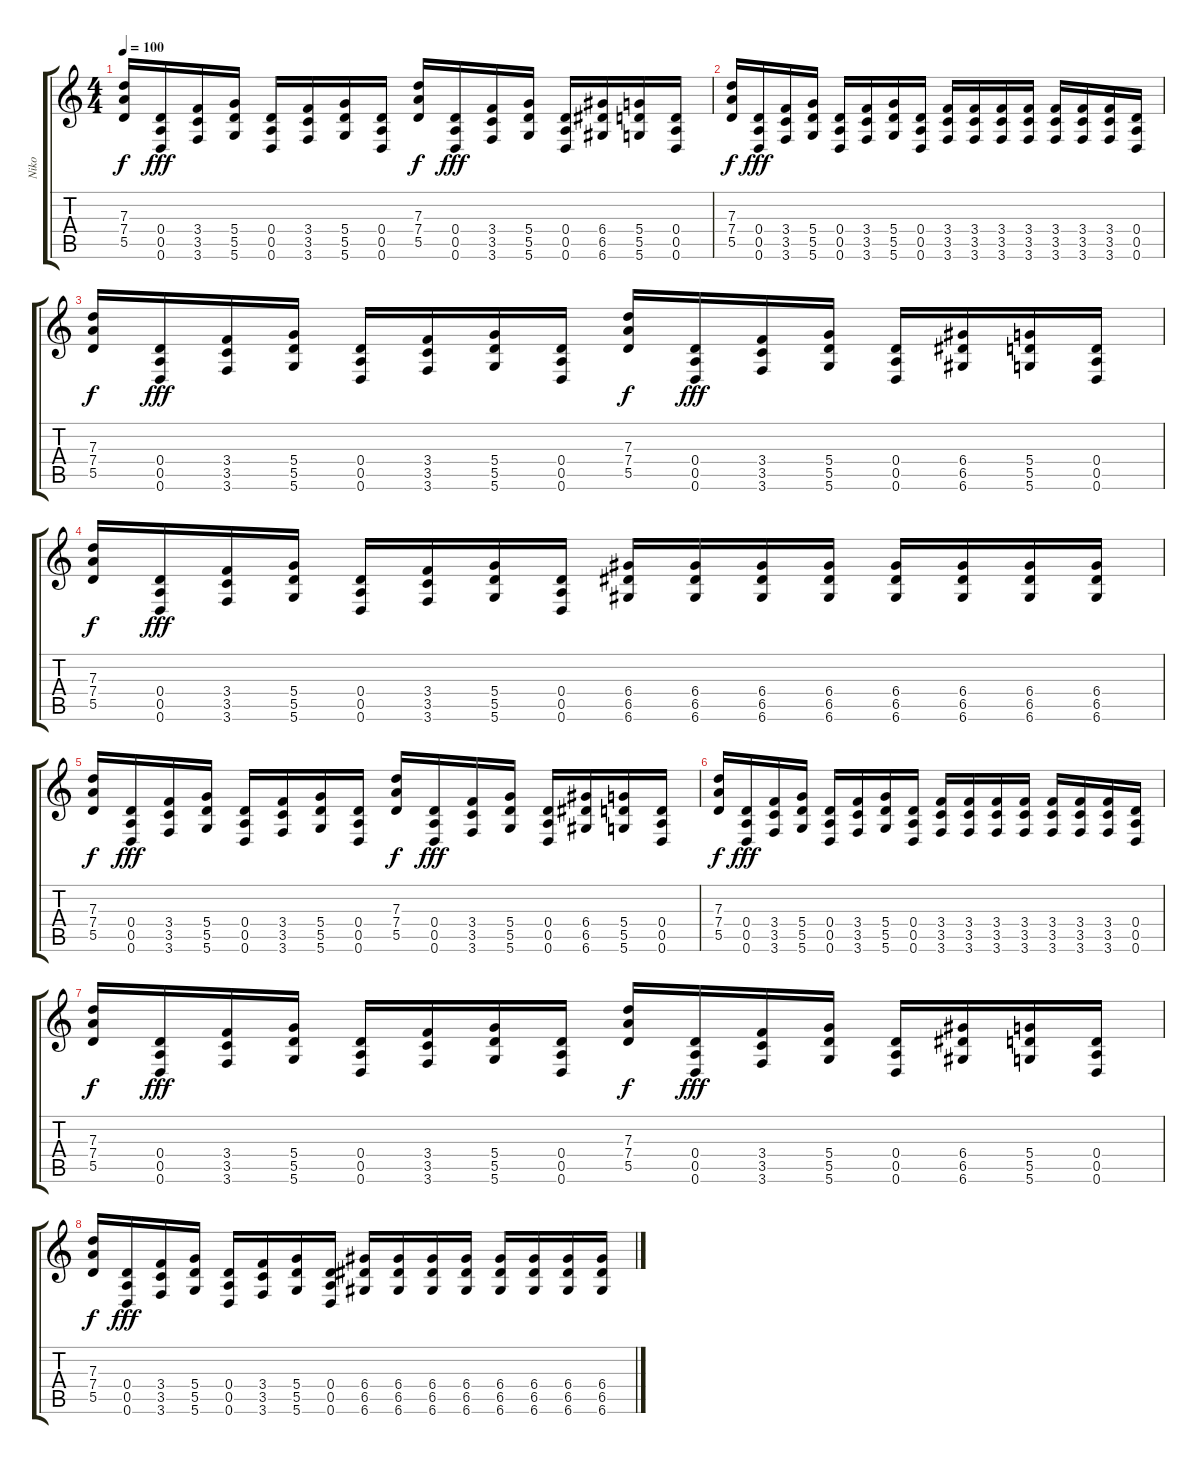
\track ("Niko" "Niko") {instrument distortionguitar}
\staff {score tabs}
\tuning (E4 B3 G3 D3 A2 D2) {hide}
\ts (4 4)
\tempo 100
\clef g2
\ks c
(7.3 7.4 5.5).16{dy f} (0.4 0.5 0.6).16{dy fff} (3.4 3.5 3.6).16 (5.4 5.5 5.6).16 (0.4 0.5 0.6).16 (3.4 3.5 3.6).16 (5.4 5.5 5.6).16 (0.4 0.5 0.6).16 (7.3 7.4 5.5).16{dy f} (0.4 0.5 0.6).16{dy fff} (3.4 3.5 3.6).16 (5.4 5.5 5.6).16 (0.4 0.5 0.6).16 (6.4 6.5 6.6).16 (5.4 5.5 5.6).16 (0.4 0.5 0.6).16 |
(7.3 7.4 5.5).16{dy f} (0.4 0.5 0.6).16{dy fff} (3.4 3.5 3.6).16 (5.4 5.5 5.6).16 (0.4 0.5 0.6).16 (3.4 3.5 3.6).16 (5.4 5.5 5.6).16 (0.4 0.5 0.6).16 (3.4 3.5 3.6).16 (3.4 3.5 3.6).16 (3.4 3.5 3.6).16 (3.4 3.5 3.6).16 (3.4 3.5 3.6).16 (3.4 3.5 3.6).16 (3.4 3.5 3.6).16 (0.4 0.5 0.6).16 |
(7.3 7.4 5.5).16{dy f} (0.4 0.5 0.6).16{dy fff} (3.4 3.5 3.6).16 (5.4 5.5 5.6).16 (0.4 0.5 0.6).16 (3.4 3.5 3.6).16 (5.4 5.5 5.6).16 (0.4 0.5 0.6).16 (7.3 7.4 5.5).16{dy f} (0.4 0.5 0.6).16{dy fff} (3.4 3.5 3.6).16 (5.4 5.5 5.6).16 (0.4 0.5 0.6).16 (6.4 6.5 6.6).16 (5.4 5.5 5.6).16 (0.4 0.5 0.6).16 |
(7.3 7.4 5.5).16{dy f} (0.4 0.5 0.6).16{dy fff} (3.4 3.5 3.6).16 (5.4 5.5 5.6).16 (0.4 0.5 0.6).16 (3.4 3.5 3.6).16 (5.4 5.5 5.6).16 (0.4 0.5 0.6).16 (6.4 6.5 6.6).16 (6.4 6.5 6.6).16 (6.4 6.5 6.6).16 (6.4 6.5 6.6).16 (6.4 6.5 6.6).16 (6.4 6.5 6.6).16 (6.4 6.5 6.6).16 (6.4 6.5 6.6).16 |
(7.3 7.4 5.5).16{dy f} (0.4 0.5 0.6).16{dy fff} (3.4 3.5 3.6).16 (5.4 5.5 5.6).16 (0.4 0.5 0.6).16 (3.4 3.5 3.6).16 (5.4 5.5 5.6).16 (0.4 0.5 0.6).16 (7.3 7.4 5.5).16{dy f} (0.4 0.5 0.6).16{dy fff} (3.4 3.5 3.6).16 (5.4 5.5 5.6).16 (0.4 0.5 0.6).16 (6.4 6.5 6.6).16 (5.4 5.5 5.6).16 (0.4 0.5 0.6).16 |
(7.3 7.4 5.5).16{dy f} (0.4 0.5 0.6).16{dy fff} (3.4 3.5 3.6).16 (5.4 5.5 5.6).16 (0.4 0.5 0.6).16 (3.4 3.5 3.6).16 (5.4 5.5 5.6).16 (0.4 0.5 0.6).16 (3.4 3.5 3.6).16 (3.4 3.5 3.6).16 (3.4 3.5 3.6).16 (3.4 3.5 3.6).16 (3.4 3.5 3.6).16 (3.4 3.5 3.6).16 (3.4 3.5 3.6).16 (0.4 0.5 0.6).16 |
(7.3 7.4 5.5).16{dy f} (0.4 0.5 0.6).16{dy fff} (3.4 3.5 3.6).16 (5.4 5.5 5.6).16 (0.4 0.5 0.6).16 (3.4 3.5 3.6).16 (5.4 5.5 5.6).16 (0.4 0.5 0.6).16 (7.3 7.4 5.5).16{dy f} (0.4 0.5 0.6).16{dy fff} (3.4 3.5 3.6).16 (5.4 5.5 5.6).16 (0.4 0.5 0.6).16 (6.4 6.5 6.6).16 (5.4 5.5 5.6).16 (0.4 0.5 0.6).16 |
(7.3 7.4 5.5).16{dy f} (0.4 0.5 0.6).16{dy fff} (3.4 3.5 3.6).16 (5.4 5.5 5.6).16 (0.4 0.5 0.6).16 (3.4 3.5 3.6).16 (5.4 5.5 5.6).16 (0.4 0.5 0.6).16 (6.4 6.5 6.6).16 (6.4 6.5 6.6).16 (6.4 6.5 6.6).16 (6.4 6.5 6.6).16 (6.4 6.5 6.6).16 (6.4 6.5 6.6).16 (6.4 6.5 6.6).16 (6.4 6.5 6.6).16
